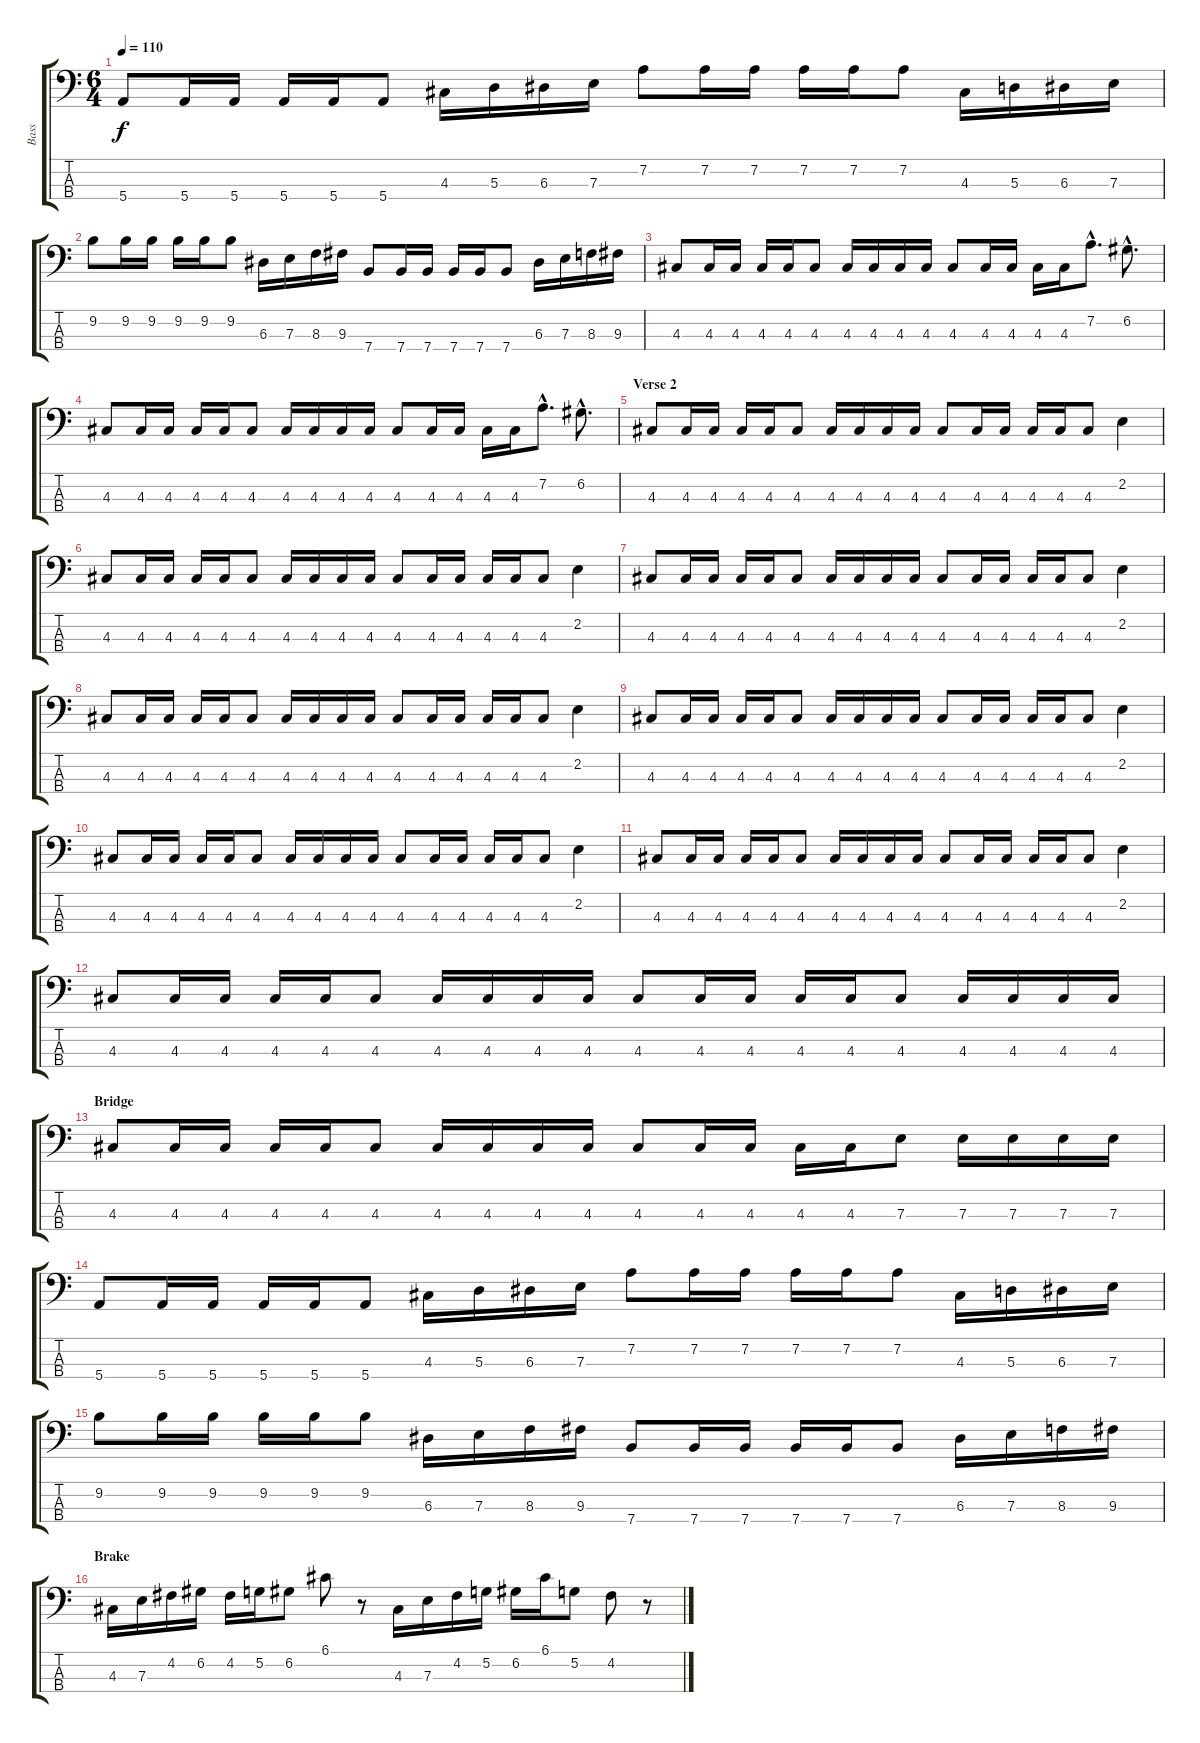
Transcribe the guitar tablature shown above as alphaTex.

\track ("Bass" "Bass") {instrument electricbassfinger}
\staff {score tabs}
\tuning (G2 D2 A1 E1) {hide}
\ts (6 4)
\tempo 110
\clef f4
\ks c
5.4.8{dy f} 5.4.16 5.4.16 5.4.16 5.4.16 5.4.8 4.3.16 5.3.16 6.3.16 7.3.16 7.2.8 7.2.16 7.2.16 7.2.16 7.2.16 7.2.8 4.3.16 5.3.16 6.3.16 7.3.16 |
9.2.8 9.2.16 9.2.16 9.2.16 9.2.16 9.2.8 6.3.16 7.3.16 8.3.16 9.3.16 7.4.8 7.4.16 7.4.16 7.4.16 7.4.16 7.4.8 6.3.16 7.3.16 8.3.16 9.3.16 |
4.3.8 4.3.16 4.3.16 4.3.16 4.3.16 4.3.8 4.3.16 4.3.16 4.3.16 4.3.16 4.3.8 4.3.16 4.3.16 4.3.16 4.3.16 7.2{hac}.8{d} 6.2{hac}.8{d} |
4.3.8 4.3.16 4.3.16 4.3.16 4.3.16 4.3.8 4.3.16 4.3.16 4.3.16 4.3.16 4.3.8 4.3.16 4.3.16 4.3.16 4.3.16 7.2{hac}.8{d} 6.2{hac}.8{d} |
\section ("" "Verse 2")
4.3.8 4.3.16 4.3.16 4.3.16 4.3.16 4.3.8 4.3.16 4.3.16 4.3.16 4.3.16 4.3.8 4.3.16 4.3.16 4.3.16 4.3.16 4.3.8 2.2.4 |
4.3.8 4.3.16 4.3.16 4.3.16 4.3.16 4.3.8 4.3.16 4.3.16 4.3.16 4.3.16 4.3.8 4.3.16 4.3.16 4.3.16 4.3.16 4.3.8 2.2.4 |
4.3.8 4.3.16 4.3.16 4.3.16 4.3.16 4.3.8 4.3.16 4.3.16 4.3.16 4.3.16 4.3.8 4.3.16 4.3.16 4.3.16 4.3.16 4.3.8 2.2.4 |
4.3.8 4.3.16 4.3.16 4.3.16 4.3.16 4.3.8 4.3.16 4.3.16 4.3.16 4.3.16 4.3.8 4.3.16 4.3.16 4.3.16 4.3.16 4.3.8 2.2.4 |
4.3.8 4.3.16 4.3.16 4.3.16 4.3.16 4.3.8 4.3.16 4.3.16 4.3.16 4.3.16 4.3.8 4.3.16 4.3.16 4.3.16 4.3.16 4.3.8 2.2.4 |
4.3.8 4.3.16 4.3.16 4.3.16 4.3.16 4.3.8 4.3.16 4.3.16 4.3.16 4.3.16 4.3.8 4.3.16 4.3.16 4.3.16 4.3.16 4.3.8 2.2.4 |
4.3.8 4.3.16 4.3.16 4.3.16 4.3.16 4.3.8 4.3.16 4.3.16 4.3.16 4.3.16 4.3.8 4.3.16 4.3.16 4.3.16 4.3.16 4.3.8 2.2.4 |
4.3.8 4.3.16 4.3.16 4.3.16 4.3.16 4.3.8 4.3.16 4.3.16 4.3.16 4.3.16 4.3.8 4.3.16 4.3.16 4.3.16 4.3.16 4.3.8 4.3.16 4.3.16 4.3.16 4.3.16 |
\section ("" "Bridge")
4.3.8 4.3.16 4.3.16 4.3.16 4.3.16 4.3.8 4.3.16 4.3.16 4.3.16 4.3.16 4.3.8 4.3.16 4.3.16 4.3.16 4.3.16 7.3.8 7.3.16 7.3.16 7.3.16 7.3.16 |
5.4.8 5.4.16 5.4.16 5.4.16 5.4.16 5.4.8 4.3.16 5.3.16 6.3.16 7.3.16 7.2.8 7.2.16 7.2.16 7.2.16 7.2.16 7.2.8 4.3.16 5.3.16 6.3.16 7.3.16 |
9.2.8 9.2.16 9.2.16 9.2.16 9.2.16 9.2.8 6.3.16 7.3.16 8.3.16 9.3.16 7.4.8 7.4.16 7.4.16 7.4.16 7.4.16 7.4.8 6.3.16 7.3.16 8.3.16 9.3.16 |
\section ("" "Brake")
4.3.16 7.3.16 4.2.16 6.2.16 4.2.16 5.2.16 6.2.8 6.1.8 r.8 4.3.16 7.3.16 4.2.16 5.2.16 6.2.16 6.1.16 5.2.8 4.2.8 r.8
